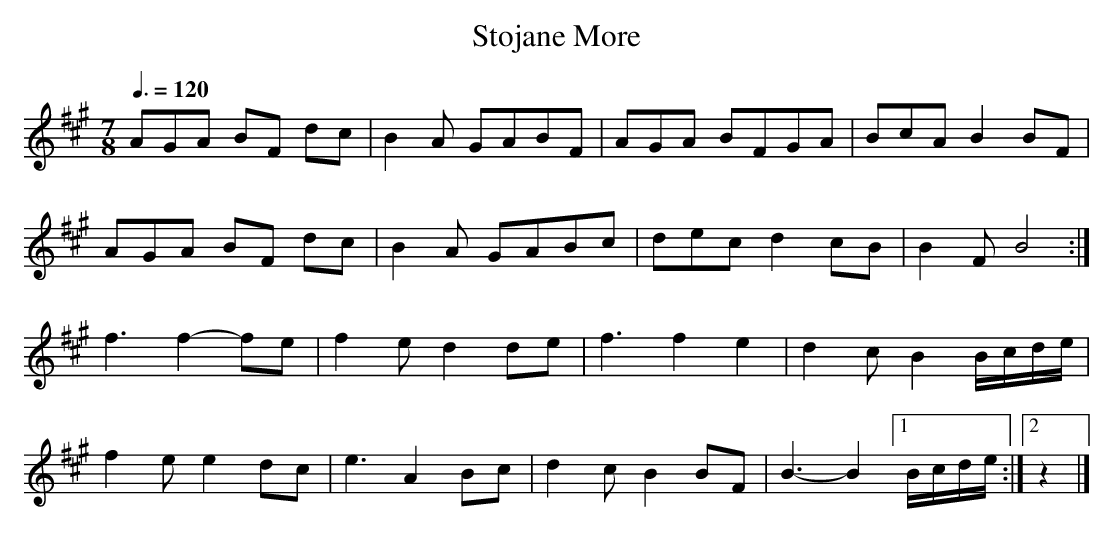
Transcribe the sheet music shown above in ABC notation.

X:1
T:Stojane More
M:7/8
L:1/8
Q:3/8=120
K:BDor
AGA BF dc|B2A GABF|AGA BFGA|BcA B2    BF       |
AGA BF dc|B2A GABc|dec d2cB|B2F B4            :|
f3  f2-fe|f2e d2de|f3  f2e2|d2c B2    B/c/d/e/ |
f2e e2 dc|e3  A2Bc|d2c B2BF|B3- B2 [1 B/c/d/e/:|\
                                   [2 z2      |]

A common idea in art music is to shift between major and minor
keys using the same pitch set ("relative" major and minor keys,
like C major and A minor).  This is an example from Scottish
music, mostly in A major but moving into F# minor at the start
of the second part:
